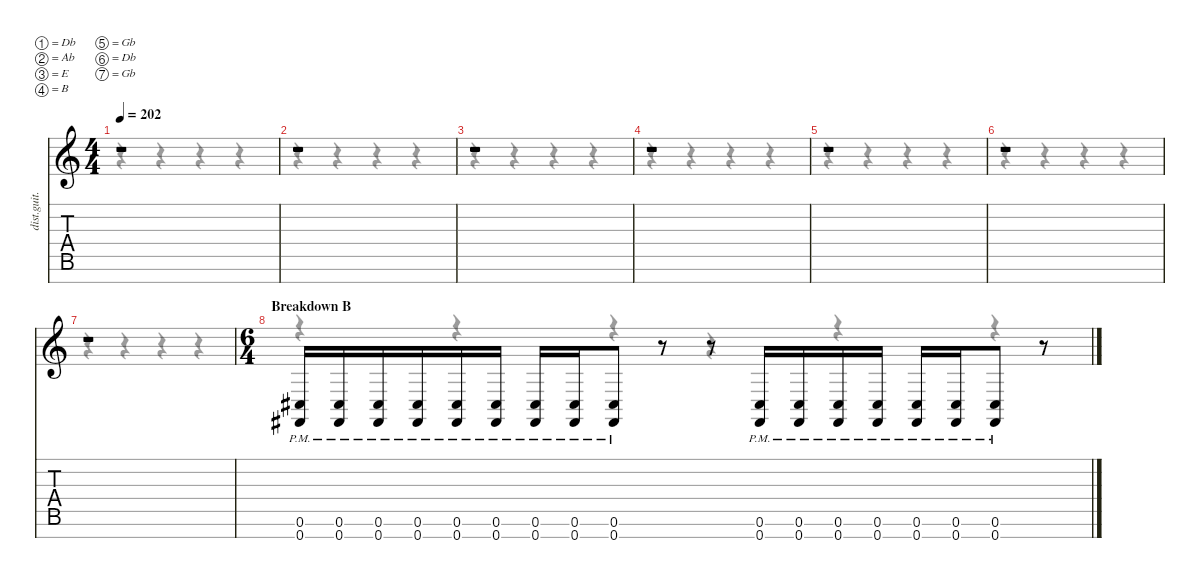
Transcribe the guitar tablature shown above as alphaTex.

\defaultSystemsLayout 4
\hideDynamics
\bracketExtendMode nobrackets
\track ("Sean Price" "dist.guit.") {instrument distortionguitar}
\staff {score tabs}
\tuning (Db4 Ab3 E3 B2 Gb2 Db2 Gb1)
\voice
\ts (4 4)
\tempo 202
\clef g2
\ks c
r.1{dy f beam Up} |
r.1{beam Up} |
r.1{beam Up} |
r.1{beam Up} |
r.1{beam Up} |
r.1{beam Up} |
r.1{beam Up} |
\ts (6 4)
\beaming (8 3 3 3 3)
\section ("" "Breakdown B")
(0.6{pm acc #} 0.7{pm acc #}).16{beam Up} (0.6{pm acc #} 0.7{pm acc #}).16{beam Up} (0.6{pm acc #} 0.7{pm acc #}).16{beam Up} (0.6{pm acc #} 0.7{pm acc #}).16{beam Up} (0.6{pm acc #} 0.7{pm acc #}).16{beam Up} (0.6{pm acc #} 0.7{pm acc #}).16{beam Up} (0.6{pm acc #} 0.7{pm acc #}).16{beam Up} (0.6{pm acc #} 0.7{pm acc #}).16{beam Up} (0.6{pm acc #} 0.7{pm acc #}).8{beam Up} r.8{beam Up} r.8{beam Up} (0.6{pm acc #} 0.7{pm acc #}).16{beam Up} (0.6{pm acc #} 0.7{pm acc #}).16{beam Up} (0.6{pm acc #} 0.7{pm acc #}).16{beam Up} (0.6{pm acc #} 0.7{pm acc #}).16{beam Up} (0.6{pm acc #} 0.7{pm acc #}).16{beam Up} (0.6{pm acc #} 0.7{pm acc #}).16{beam Up} (0.6{pm acc #} 0.7{pm acc #}).8{beam Up} r.8{beam Up}
\voice
\clef g2
\ottava regular
\simile none
\ks c
r.4{dy mf beam Down} r.4{beam Down} r.4{beam Down} r.4{beam Down} |
r.4{beam Down} r.4{beam Down} r.4{beam Down} r.4{beam Down} |
r.4{beam Down} r.4{beam Down} r.4{beam Down} r.4{beam Down} |
r.4{beam Down} r.4{beam Down} r.4{beam Down} r.4{beam Down} |
r.4{beam Down} r.4{beam Down} r.4{beam Down} r.4{beam Down} |
r.4{beam Down} r.4{beam Down} r.4{beam Down} r.4{beam Down} |
r.4{beam Down} r.4{beam Down} r.4{beam Down} r.4{beam Down} |
r.4{beam Down} r.4{beam Down} r.4{beam Down} r.4{beam Down} r.4{beam Down} r.4{beam Down}
